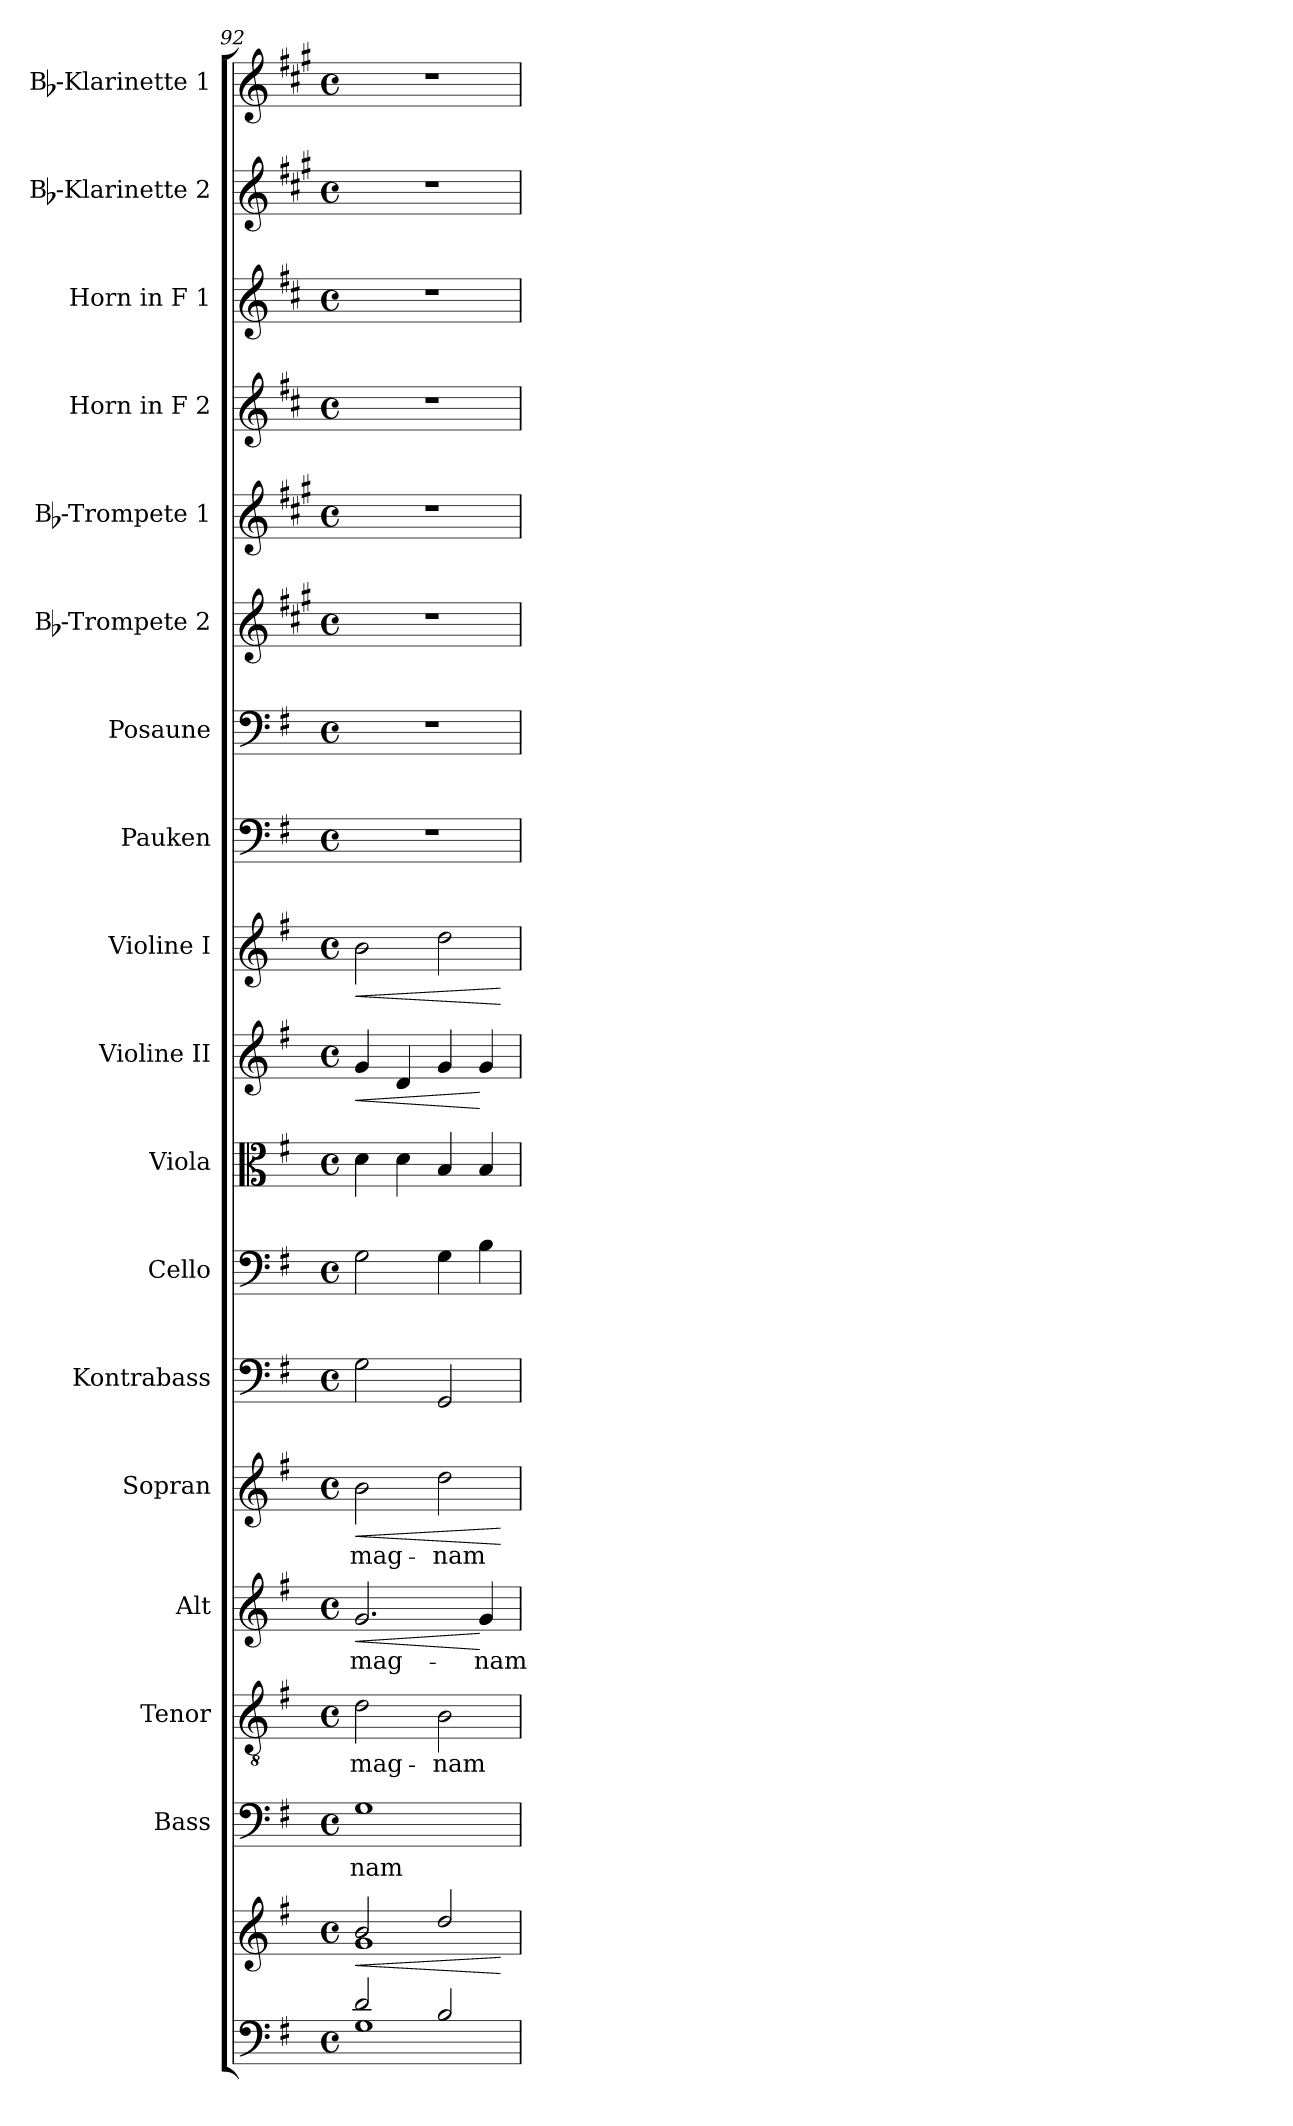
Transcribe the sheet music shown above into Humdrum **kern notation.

**kern	**kern	**dynam	**kern	**text	**kern	**text	**kern	**text	**dynam	**kern	**text	**dynam	**kern	**kern	**kern	**kern	**dynam	**kern	**dynam	**kern	**kern	**kern	**kern	**kern	**kern	**kern	**kern
*part18	*part18	*part18	*part17	*part17	*part16	*part16	*part15	*part15	*part15	*part14	*part14	*part14	*part13	*part12	*part11	*part10	*part10	*part9	*part9	*part8	*part7	*part6	*part5	*part4	*part3	*part2	*part1
*staff19	*staff18	*staff18/19	*staff17	*staff17	*staff16	*staff16	*staff15	*staff15	*staff15	*staff14	*staff14	*staff14	*staff13	*staff12	*staff11	*staff10	*staff10	*staff9	*staff9	*staff8	*staff7	*staff6	*staff5	*staff4	*staff3	*staff2	*staff1
*	*	*	*I"Bass	*	*I"Tenor	*	*I"Alt	*	*	*I"Sopran	*	*	*I"Kontrabass	*I"Cello	*I"Viola	*I"Violine II	*	*I"Violine I	*	*I"Pauken	*I"Posaune	*I"Bb-Trompete 2	*I"Bb-Trompete 1	*I"Horn in F 2	*I"Horn in F 1	*I"Bb-Klarinette 2	*I"Bb-Klarinette 1
*	*	*	*I'B.	*	*I'T.	*	*I'A.	*	*	*I'S.	*	*	*I'Kb.	*	*I'Vla.	*I'Vl. II	*	*I'Vl. I	*	*I'Pk.	*I'Pos.	*I'Bb Trp. 2	*I'Bb Trp. 1	*	*	*I'Bb Kl. 2	*I'Bb Kl. 1
*clefF4	*clefG2	*	*clefF4	*	*clefGv2	*	*clefG2	*	*	*clefG2	*	*	*clefF4	*clefF4	*clefC3	*clefG2	*	*clefG2	*	*clefF4	*clefF4	*clefG2	*clefG2	*clefG2	*clefG2	*clefG2	*clefG2
*	*	*	*	*	*	*	*	*	*	*	*	*	*ITrd7c12	*	*	*	*	*	*	*	*	*ITrd1c2	*ITrd1c2	*ITrd4c7	*ITrd4c7	*ITrd1c2	*ITrd1c2
*k[f#]	*k[f#]	*	*k[f#]	*	*k[f#]	*	*k[f#]	*	*	*k[f#]	*	*	*k[f#]	*k[f#]	*k[f#]	*k[f#]	*	*k[f#]	*	*k[f#]	*k[f#]	*k[f#]	*k[f#]	*k[f#]	*k[f#]	*k[f#]	*k[f#]
*G:	*G:	*	*G:	*	*G:	*	*G:	*	*	*G:	*	*	*G:	*G:	*G:	*G:	*	*G:	*	*G:	*G:	*G:	*G:	*G:	*G:	*G:	*G:
*M4/4	*M4/4	*	*M4/4	*	*M4/4	*	*M4/4	*	*	*M4/4	*	*	*M4/4	*M4/4	*M4/4	*M4/4	*	*M4/4	*	*M4/4	*M4/4	*M4/4	*M4/4	*M4/4	*M4/4	*M4/4	*M4/4
*met(c)	*met(c)	*	*met(c)	*	*met(c)	*	*met(c)	*	*	*met(c)	*	*	*met(c)	*met(c)	*met(c)	*met(c)	*	*met(c)	*	*met(c)	*met(c)	*met(c)	*met(c)	*met(c)	*met(c)	*met(c)	*met(c)
=92	=92	=92	=92	=92	=92	=92	=92	=92	=92	=92	=92	=92	=92	=92	=92	=92	=92	=92	=92	=92	=92	=92	=92	=92	=92	=92	=92
*^	*	*	*	*	*	*	*	*	*	*	*	*	*	*	*	*	*	*	*	*	*	*	*	*	*	*	*
!	!	!	!LO:HP:b	!	!LO:LY:b	!	!LO:LY:b	!	!LO:LY:b	!LO:HP:b	!	!LO:LY:b	!LO:HP:b	!	!	!	!	!LO:HP:b	!	!LO:HP:b	!	!	!	!	!	!	!	!
*	*	*^	*	*	*	*	*	*	*	*	*	*	*	*	*	*	*	*	*	*	*	*	*	*	*	*	*	*
2d/	1G	2b/	1g	<	1G	-nam	2d\	mag-	2.g/	mag-	<	2b\	mag-	<	2GG\	2G\	4d\	4g/	<	2b\	<	1r	1r	1r	1r	1r	1r	1r	1r
.	.	.	.	.	.	.	.	.	.	.	.	.	.	.	.	.	4d\	4d/	.	.	.	.	.	.	.	.	.	.	.
!	!	!	!	!	!	!	!	!LO:LY:b	!	!	!	!	!LO:LY:b	!	!	!	!	!	!	!	!	!	!	!	!	!	!	!	!
2B/	.	2dd/	.	.	.	.	2B\	-nam	.	.	.	2dd\	-nam	.	2GGG/	4G\	4B/	4g/	.	2dd\	.	.	.	.	.	.	.	.	.
!	!	!	!	!	!	!	!	!	!	!LO:LY:b	!	!	!	!	!	!	!	!	!	!	!	!	!	!	!	!	!	!	!
.	.	.	.	.	.	.	.	.	4g/	-nam	[	.	.	.	.	4B\	4B/	4g/	[	.	.	.	.	.	.	.	.	.	.
*v	*v	*	*	*	*	*	*	*	*	*	*	*	*	*	*	*	*	*	*	*	*	*	*	*	*	*	*	*	*
*	*v	*v	*	*	*	*	*	*	*	*	*	*	*	*	*	*	*	*	*	*	*	*	*	*	*	*	*	*
.	.	[	.	.	.	.	.	.	.	.	.	[	.	.	.	.	.	.	[	.	.	.	.	.	.	.	.
=	=	=	=	=	=	=	=	=	=	=	=	=	=	=	=	=	=	=	=	=	=	=	=	=	=	=	=
*-	*-	*-	*-	*-	*-	*-	*-	*-	*-	*-	*-	*-	*-	*-	*-	*-	*-	*-	*-	*-	*-	*-	*-	*-	*-	*-	*-
